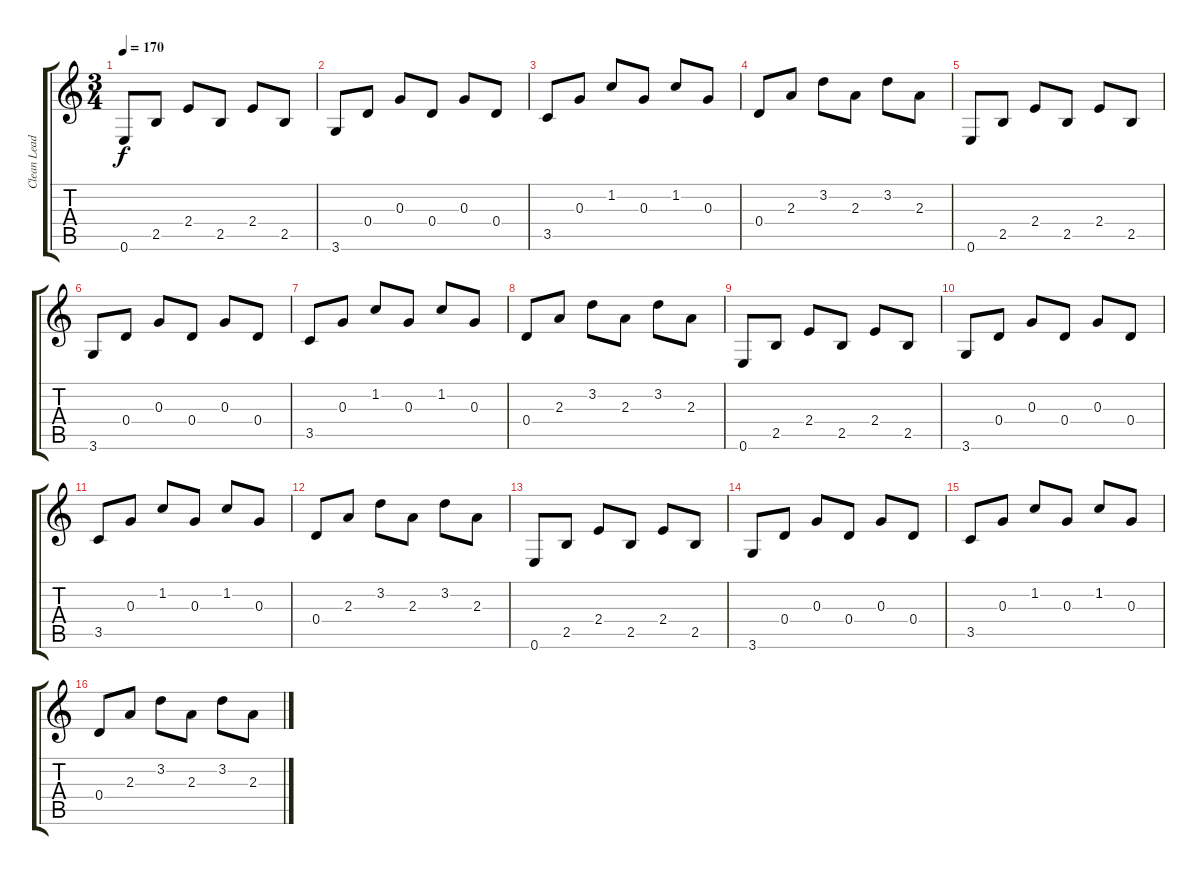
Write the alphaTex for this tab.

\track ("Clean Lead" "Clean Lead") {instrument electricguitarclean}
\staff {score tabs}
\tuning (E4 B3 G3 D3 A2 E2) {hide}
\ts (3 4)
\tempo 170
\clef g2
\ks c
0.6.8{dy f} 2.5.8 2.4.8 2.5.8 2.4.8 2.5.8 |
3.6.8 0.4.8 0.3.8 0.4.8 0.3.8 0.4.8 |
3.5.8 0.3.8 1.2.8 0.3.8 1.2.8 0.3.8 |
0.4.8 2.3.8 3.2.8 2.3.8 3.2.8 2.3.8 |
0.6.8 2.5.8 2.4.8 2.5.8 2.4.8 2.5.8 |
3.6.8 0.4.8 0.3.8 0.4.8 0.3.8 0.4.8 |
3.5.8 0.3.8 1.2.8 0.3.8 1.2.8 0.3.8 |
0.4.8 2.3.8 3.2.8 2.3.8 3.2.8 2.3.8 |
0.6.8 2.5.8 2.4.8 2.5.8 2.4.8 2.5.8 |
3.6.8 0.4.8 0.3.8 0.4.8 0.3.8 0.4.8 |
3.5.8 0.3.8 1.2.8 0.3.8 1.2.8 0.3.8 |
0.4.8 2.3.8 3.2.8 2.3.8 3.2.8 2.3.8 |
0.6.8 2.5.8 2.4.8 2.5.8 2.4.8 2.5.8 |
3.6.8 0.4.8 0.3.8 0.4.8 0.3.8 0.4.8 |
3.5.8 0.3.8 1.2.8 0.3.8 1.2.8 0.3.8 |
0.4.8 2.3.8 3.2.8 2.3.8 3.2.8 2.3.8
